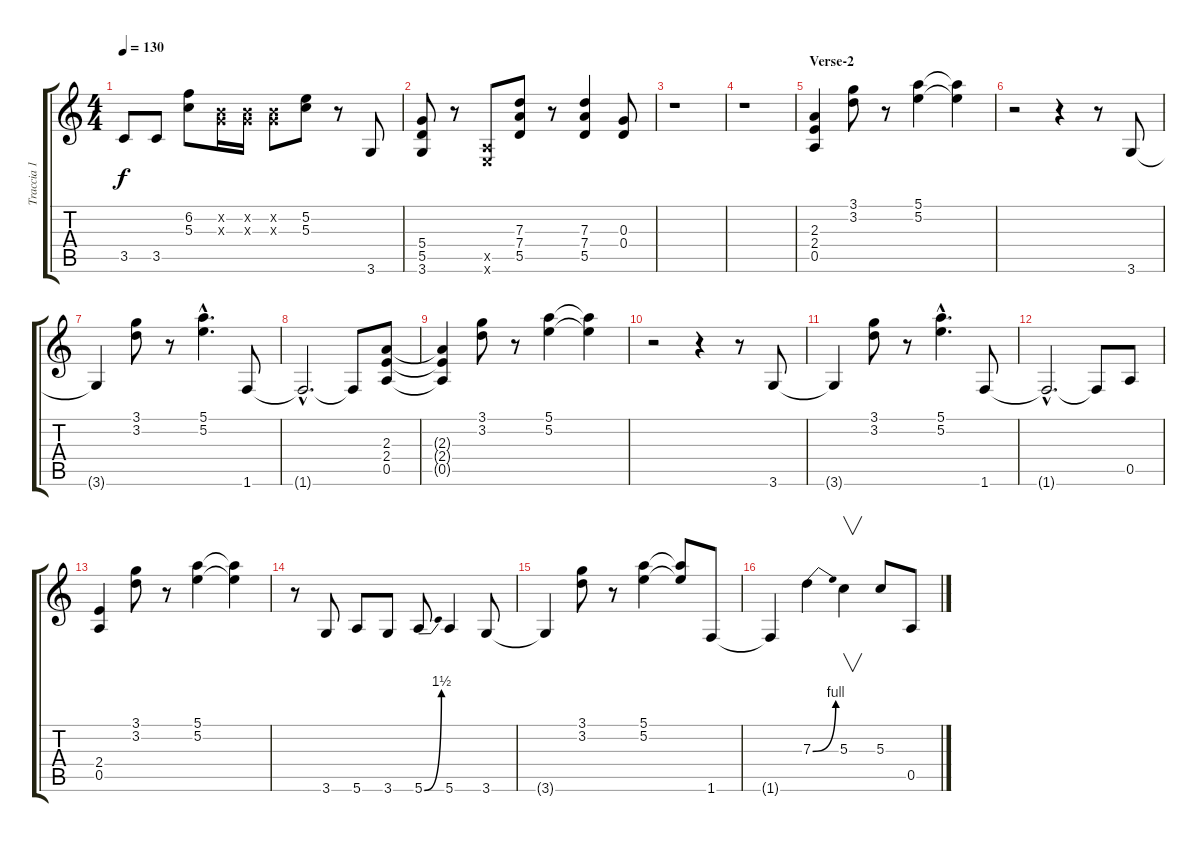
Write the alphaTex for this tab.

\track ("Traccia 1" "Traccia 1") {instrument overdrivenguitar}
\staff {score tabs}
\tuning (E4 B3 G3 D3 A2 E2) {hide}
\ts (4 4)
\tempo 130
\clef g2
\ks c
3.5.8{dy f} 3.5.8 (6.2 5.3).8 (0.2{x} 0.3{x}).16 (0.2{x} 0.3{x}).16 (0.2{x} 0.3{x}).8 (5.2 5.3).8 r.8 3.6.8 |
(5.4 5.5 3.6).8 r.8 (0.5{x} 0.6{x}).8 (7.3 7.4 5.5).8 r.8 (7.3 7.4 5.5).4 (0.3 0.4).8 |
r.1 |
r.1 |
\section ("" "Verse-2")
(2.3 2.4 0.5).4 (3.1 3.2).8 r.8 (5.1 5.2).4 (5.1{t} 5.2{t}).4 |
r.2 r.4 r.8 3.6.8 |
3.6{t}.4 (3.1 3.2).8 r.8 (5.1{hac} 5.2{hac}).4{d} 1.6.8 |
1.6{hac t}.2{d} 1.6{t}.8 (2.3 2.4 0.5).8 |
(2.3{t} 2.4{t} 0.5{t}).4 (3.1 3.2).8 r.8 (5.1 5.2).4 (5.1{t} 5.2{t}).4 |
r.2 r.4 r.8 3.6.8 |
3.6{t}.4 (3.1 3.2).8 r.8 (5.1{hac} 5.2{hac}).4{d} 1.6.8 |
1.6{hac t}.2{d} 1.6{t}.8 0.5.8 |
(2.4 0.5).4 (3.1 3.2).8 r.8 (5.1 5.2).4 (5.1{t} 5.2{t}).4 |
r.8 3.6.8 5.6.8 3.6.8 5.6{be (bend 0 0 60 6)}.8 5.6.4 3.6.8 |
3.6{t}.4 (3.1 3.2).8 r.8 (5.1 5.2).4 (5.1{t} 5.2{t}).8 1.6.8 |
1.6{t}.4 7.3{be (bend 0 0 60 4)}.4 5.3.4{v} 5.3.8 0.5.8
